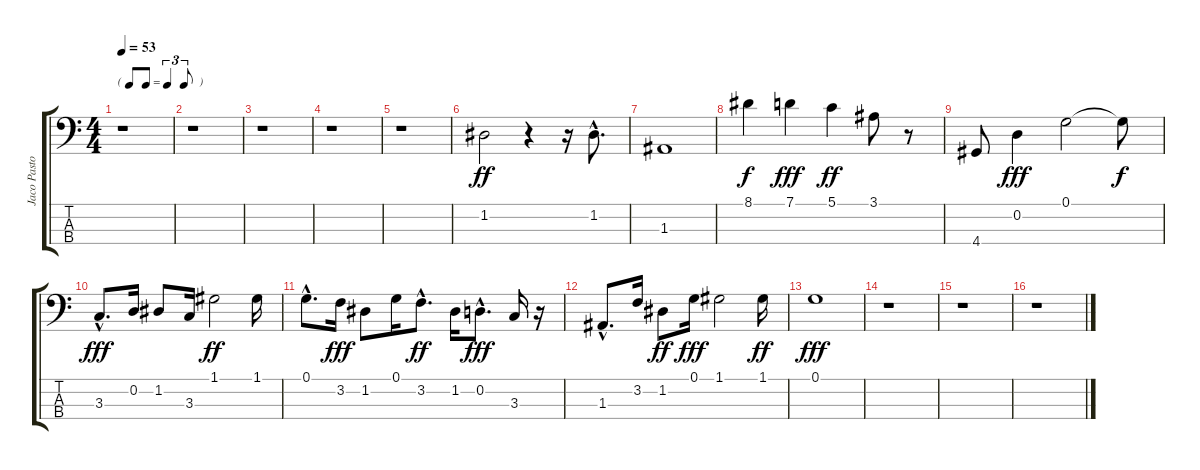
\track ("Jaco Pastorius" "Jaco Pasto") {instrument fretlessbass}
\staff {score tabs}
\tuning (G2 D2 A1 E1) {hide}
\ts (4 4)
\tf triplet8th
\tempo 53
\clef f4
\ks c
r.1{dy ff instrument fretlessbass} |
r.1 |
r.1 |
r.1 |
r.1 |
1.2.2 r.4 r.16 1.2{hac}.8{d} |
1.3.1 |
8.1.4{dy f} 7.1.4{dy fff} 5.1.4{dy ff} 3.1.8 r.8 |
4.4.8 0.2.4{dy fff} 0.1.2 0.1{t}.8{dy f} |
3.3{hac}.8{d dy fff} 0.2.16 1.2.8 3.3.16 1.1.2{dy ff} 1.1.16 |
0.1{hac}.8{d} 3.2.16{dy fff} 1.2.8 0.1.16 3.2{hac}.8{d dy ff} 1.2.16 0.2{hac}.8{d dy fff} 3.3.16 r.16 |
1.3{hac}.8{d} 3.2.16 1.2.8{dy ff} 0.1.16{dy fff} 1.1.2 1.1.16{dy ff} |
0.1.1{dy fff} |
r.1 |
r.1 |
r.1
